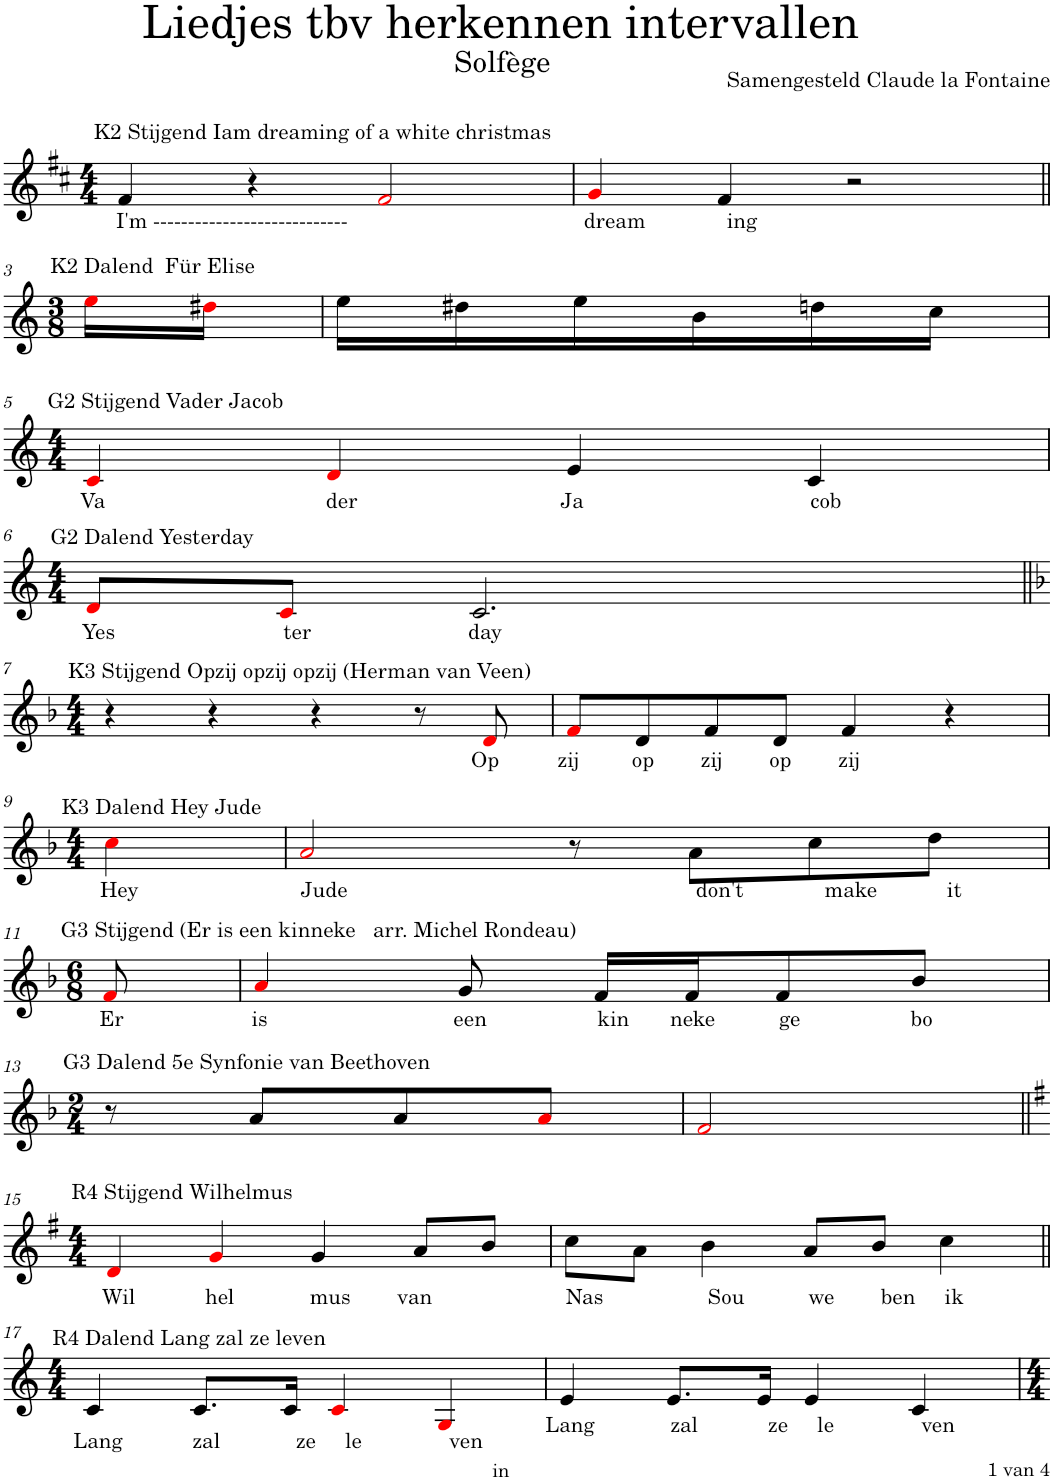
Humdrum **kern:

**kern
*part1
*staff1
*I"Piano
*I'Pno.
*clefG2
*k[f#c#]
*M4/4
=1
!LO:TX:b:t=I'm ----------------------------
!LO:TX:a:t=K2 Stijgend Iam dreaming of a white christmas
4f#/
4r
2f#i/
=2
!LO:TX:b:t=dream              ing
4gi/
4f#/
2r
!!LO:LB:g=z
=3||
*k[]
*M3/8
!LO:TX:a:t=K2 Dalend  Für Elise
16eei\LL
16dd#Xi\JJ
=4
16ee\LL
16dd#X\
16ee\
16b\
16ddn\
16cc\JJ
!!LO:LB:g=z
=5
*M4/4
!LO:TX:a:t=G2 Stijgend Vader Jacob
!LO:TX:b:t=Va                                      der                                   Ja                                       cob
4ci/
4di/
4e/
4c/
!!LO:LB:g=z
=6
*M4/4
!LO:TX:a:t=G2 Dalend Yesterday
!LO:TX:b:t=Yes                             ter                           day
8di/L
8ci/J
2.c/
!!LO:LB:g=z
=7||
*k[b-]
*M4/4
!LO:TX:a:t=K3 Stijgend Opzij opzij opzij (Herman van Veen)
4r
4r
4r
8r
!LO:TX:b:t=Op          zij         op        zij        op        zij
8di/
=8
8fi/L
8d/
8f/
8d/J
4f/
4r
!!LO:LB:g=z
=9
*k[b-]
*M4/4
!LO:TX:a:t=K3 Dalend Hey Jude
!LO:TX:b:t=Hey                            Jude                                                            don't              make            it
4cci\
=10
2ai/
8r
8a\L
8cc\
8dd\J
!!LO:LB:g=z
=11
*M6/8
!LO:TX:a:t=G3 Stijgend (Er is een kinneke   arr. Michel Rondeau)
!LO:TX:b:t=Er                      is                                een                   kin       neke           ge                   bo
8fi/
=12
4ai/
8g/
16f/LL
16f/J
8f/
8b-/J
!!LO:LB:g=z
=13
*k[b-]
*M2/4
!LO:TX:a:t=G3 Dalend 5e Synfonie van Beethoven
8r
8a/L
8a/
8ai/J
=14
2fi/
!!LO:LB:g=z
=15||
*k[f#]
*M4/4
!LO:TX:a:t=R4 Stijgend Wilhelmus
!LO:TX:b:t=Wil            hel             mus        van                       Nas                  Sou           we        ben     ik
4di/
4gi/
4g/
8a/L
8b/J
=16
8cc\L
8a\J
4b\
8a/L
8b/J
4cc\
!!LO:LB:g=z
=17||
*k[]
*M4/4
!LO:TX:b:t=Lang            zal             ze     le               ven
!LO:TX:a:t=R4 Dalend Lang zal ze leven
4c/
8.c/L
16c/Jk
4ci/
4Gi/
=18
!LO:TX:b:t=Lang             zal            ze     le               ven
4e/
8.e/L
16e/Jk
4e/
4c/
=
*-
